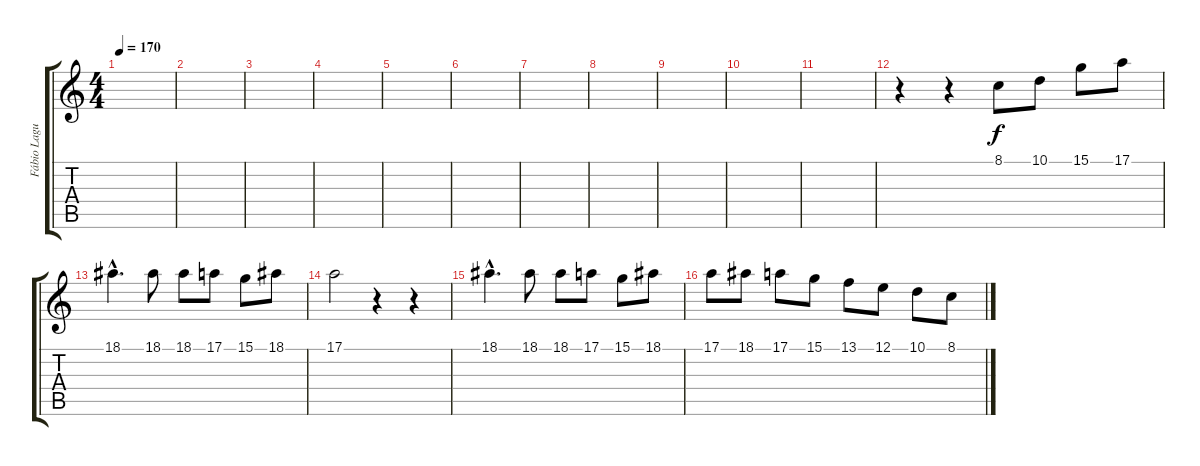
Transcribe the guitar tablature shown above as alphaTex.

\track ("Fábio Laguna" "Fábio Lagu") {instrument flute}
\staff {score tabs}
\tuning (E4 B3 G3 D3 A2 E2) {hide}
\ts (4 4)
\tempo 170
\clef g2
\ks c
|
|
|
|
|
|
|
|
|
|
|
r.4 r.4 8.1.8 10.1.8 15.1.8 17.1.8 |
18.1{hac}.4{d} 18.1.8 18.1.8 17.1.8 15.1.8 18.1.8 |
17.1.2 r.4 r.4 |
18.1{hac}.4{d} 18.1.8 18.1.8 17.1.8 15.1.8 18.1.8 |
17.1.8 18.1.8 17.1.8 15.1.8 13.1.8 12.1.8 10.1.8 8.1.8
